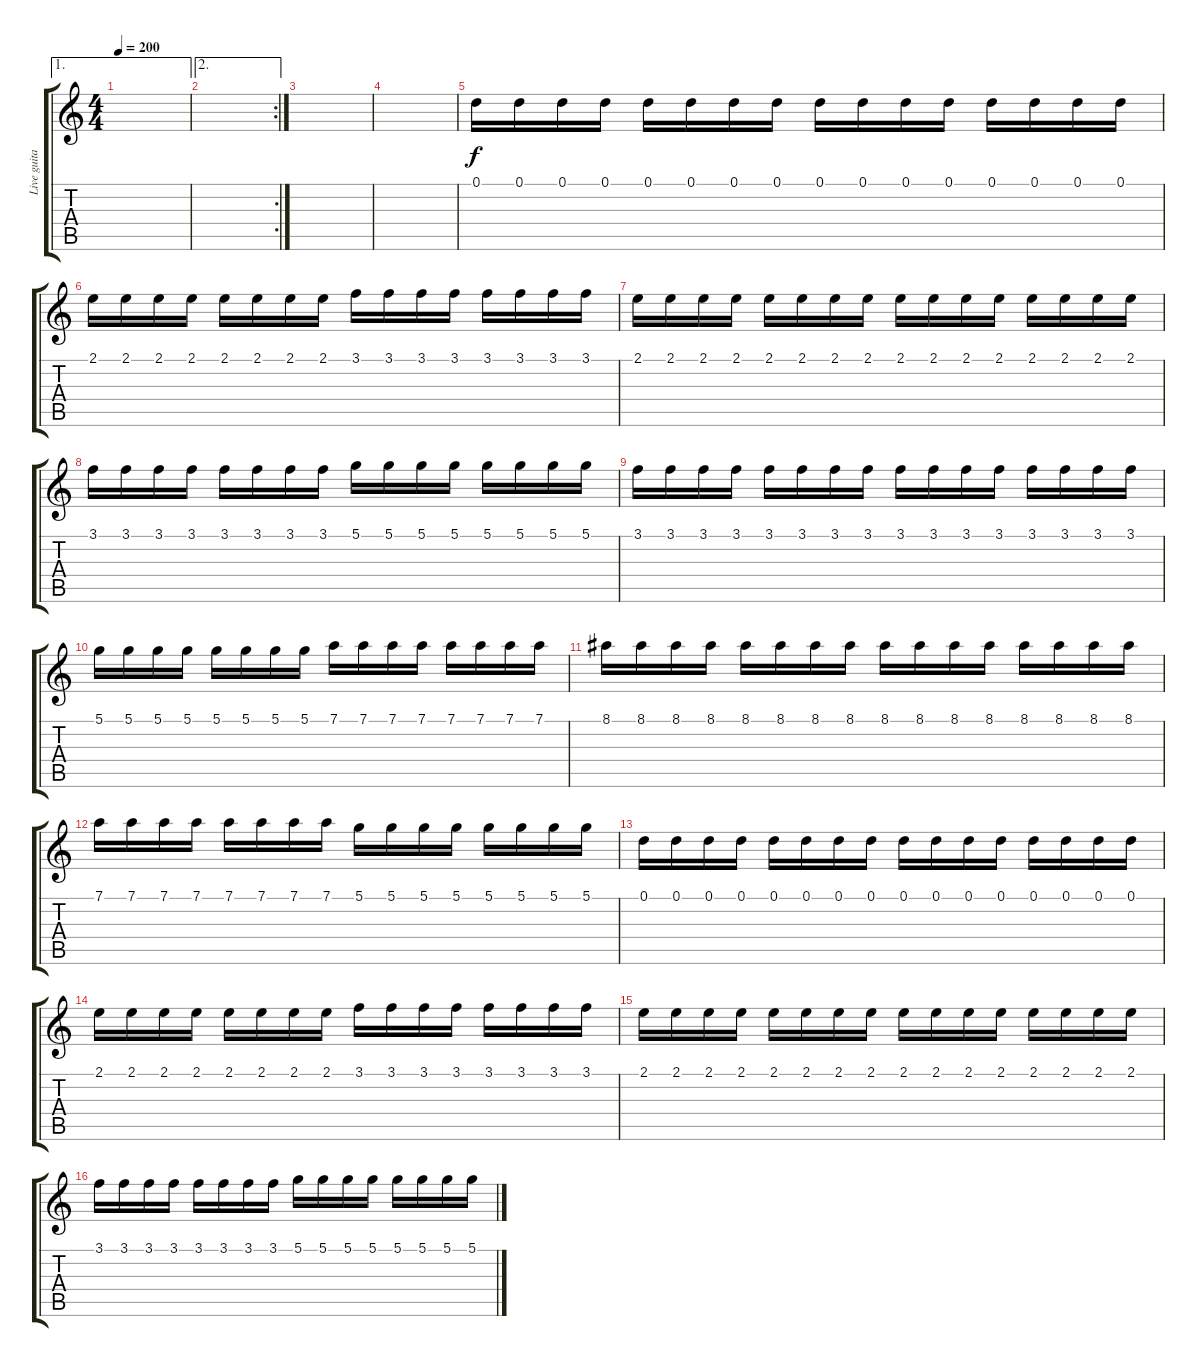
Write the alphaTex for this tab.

\track ("Live guitar" "Live guita") {instrument distortionguitar}
\staff {score tabs}
\tuning (D4 A3 F3 C3 G2 D2) {hide}
\ae 1
\ts (4 4)
\tempo 200
\clef g2
\ks c
|
\ae 2
\rc 2
|
|
|
0.1.16 0.1.16 0.1.16 0.1.16 0.1.16 0.1.16 0.1.16 0.1.16 0.1.16 0.1.16 0.1.16 0.1.16 0.1.16 0.1.16 0.1.16 0.1.16 |
2.1.16 2.1.16 2.1.16 2.1.16 2.1.16 2.1.16 2.1.16 2.1.16 3.1.16 3.1.16 3.1.16 3.1.16 3.1.16 3.1.16 3.1.16 3.1.16 |
2.1.16 2.1.16 2.1.16 2.1.16 2.1.16 2.1.16 2.1.16 2.1.16 2.1.16 2.1.16 2.1.16 2.1.16 2.1.16 2.1.16 2.1.16 2.1.16 |
3.1.16 3.1.16 3.1.16 3.1.16 3.1.16 3.1.16 3.1.16 3.1.16 5.1.16 5.1.16 5.1.16 5.1.16 5.1.16 5.1.16 5.1.16 5.1.16 |
3.1.16 3.1.16 3.1.16 3.1.16 3.1.16 3.1.16 3.1.16 3.1.16 3.1.16 3.1.16 3.1.16 3.1.16 3.1.16 3.1.16 3.1.16 3.1.16 |
5.1.16 5.1.16 5.1.16 5.1.16 5.1.16 5.1.16 5.1.16 5.1.16 7.1.16 7.1.16 7.1.16 7.1.16 7.1.16 7.1.16 7.1.16 7.1.16 |
8.1.16 8.1.16 8.1.16 8.1.16 8.1.16 8.1.16 8.1.16 8.1.16 8.1.16 8.1.16 8.1.16 8.1.16 8.1.16 8.1.16 8.1.16 8.1.16 |
7.1.16 7.1.16 7.1.16 7.1.16 7.1.16 7.1.16 7.1.16 7.1.16 5.1.16 5.1.16 5.1.16 5.1.16 5.1.16 5.1.16 5.1.16 5.1.16 |
0.1.16 0.1.16 0.1.16 0.1.16 0.1.16 0.1.16 0.1.16 0.1.16 0.1.16 0.1.16 0.1.16 0.1.16 0.1.16 0.1.16 0.1.16 0.1.16 |
2.1.16 2.1.16 2.1.16 2.1.16 2.1.16 2.1.16 2.1.16 2.1.16 3.1.16 3.1.16 3.1.16 3.1.16 3.1.16 3.1.16 3.1.16 3.1.16 |
2.1.16 2.1.16 2.1.16 2.1.16 2.1.16 2.1.16 2.1.16 2.1.16 2.1.16 2.1.16 2.1.16 2.1.16 2.1.16 2.1.16 2.1.16 2.1.16 |
3.1.16 3.1.16 3.1.16 3.1.16 3.1.16 3.1.16 3.1.16 3.1.16 5.1.16 5.1.16 5.1.16 5.1.16 5.1.16 5.1.16 5.1.16 5.1.16
